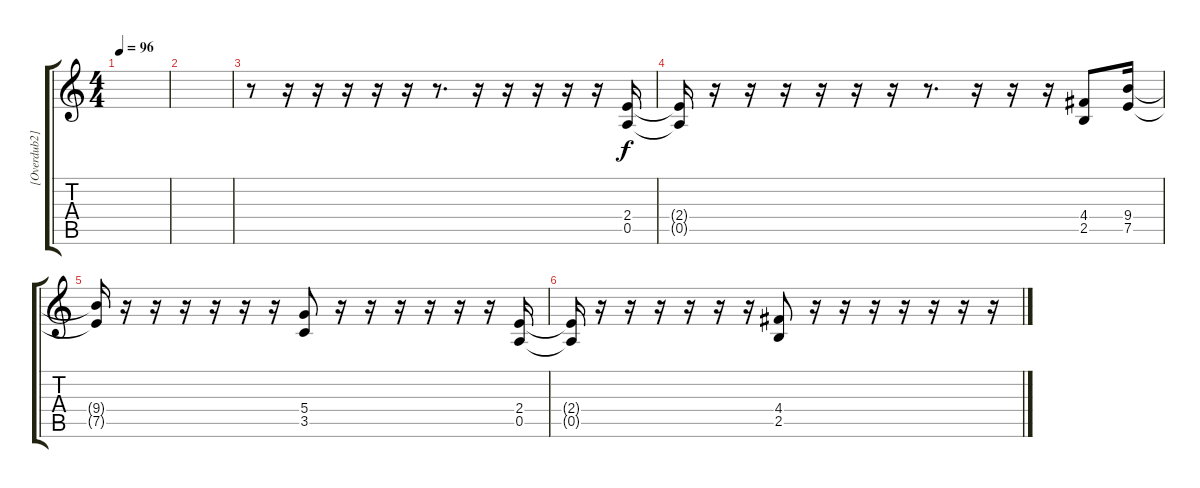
\track ("[Overdub2]" "[Overdub2]") {instrument distortionguitar}
\staff {score tabs}
\tuning (E4 B3 G3 D3 A2 E2) {hide}
\ts (4 4)
\tempo 96
\clef g2
\ks c
|
|
r.8{volume 14 balance 1} r.16 r.16 r.16 r.16 r.16 r.8{d} r.16 r.16 r.16 r.16 r.16 (2.4 0.5).16 |
(2.4{t} 0.5{t}).16 r.16 r.16 r.16 r.16 r.16 r.16 r.8{d} r.16 r.16 r.16 (4.4 2.5).8 (9.4 7.5).16{volume 0} |
(9.4{t} 7.5{t}).16 r.16{volume 14} r.16 r.16 r.16 r.16 r.16 (5.4 3.5).8 r.16 r.16 r.16 r.16 r.16 r.16 (2.4 0.5).16 |
(2.4{t} 0.5{t}).16 r.16 r.16 r.16 r.16 r.16 r.16 (4.4 2.5).8 r.16 r.16 r.16 r.16 r.16 r.16 r.16{volume 14 balance 8}
